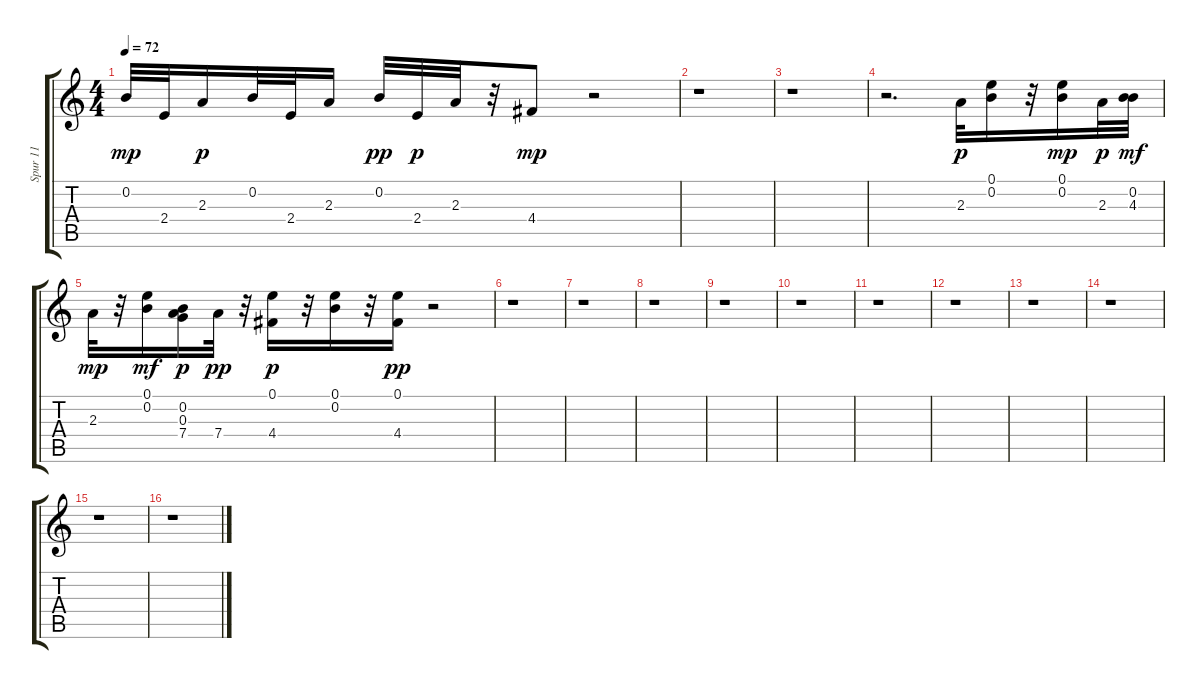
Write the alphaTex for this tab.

\track ("Spur 11" "Spur 11") {instrument acousticguitarnylon}
\staff {score tabs}
\tuning (E4 B3 G3 D3 A2 E2) {hide}
\ts (4 4)
\tempo 72
\clef g2
\ks c
0.2.32{dy mp} 2.4.32 2.3.16{dy p} 0.2.32 2.4.32 2.3.16 0.2.32{dy pp} 2.4.32{dy p} 2.3.32 r.32 4.4.8{dy mp} r.2 |
r.1 |
r.1 |
r.2{d} 2.3.32{dy p} (0.1 0.2).16 r.32 (0.1 0.2).16{dy mp} 2.3.32{dy p} (0.2 4.3).32{dy mf} |
2.3.32{dy mp} r.32 (0.1 0.2).16{dy mf} (0.2 0.3 7.4).16{dy p} 7.4.32{dy pp} r.32 (0.1 4.4).16{dy p} r.32 (0.1 0.2).16 r.32 (0.1 4.4).16{dy pp} r.2 |
r.1 |
r.1 |
r.1 |
r.1 |
r.1 |
r.1 |
r.1 |
r.1 |
r.1 |
r.1 |
r.1
